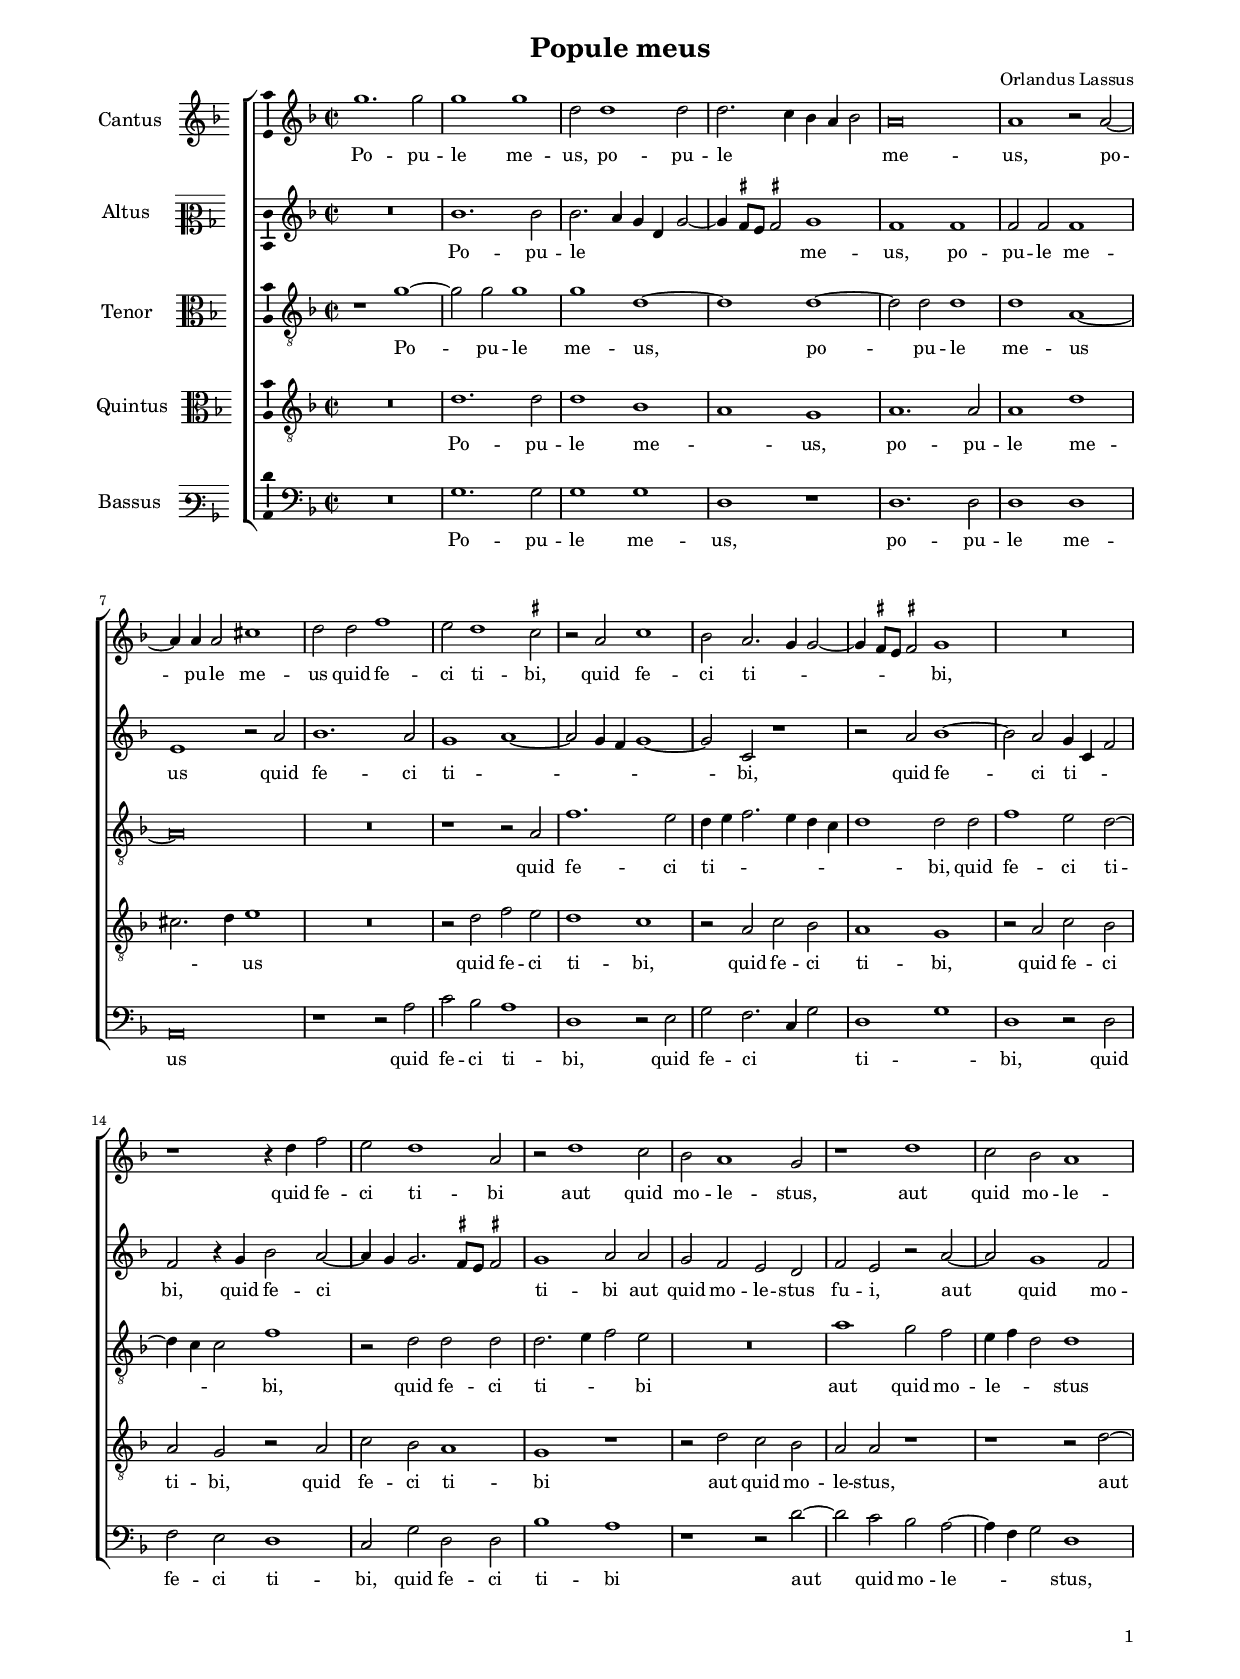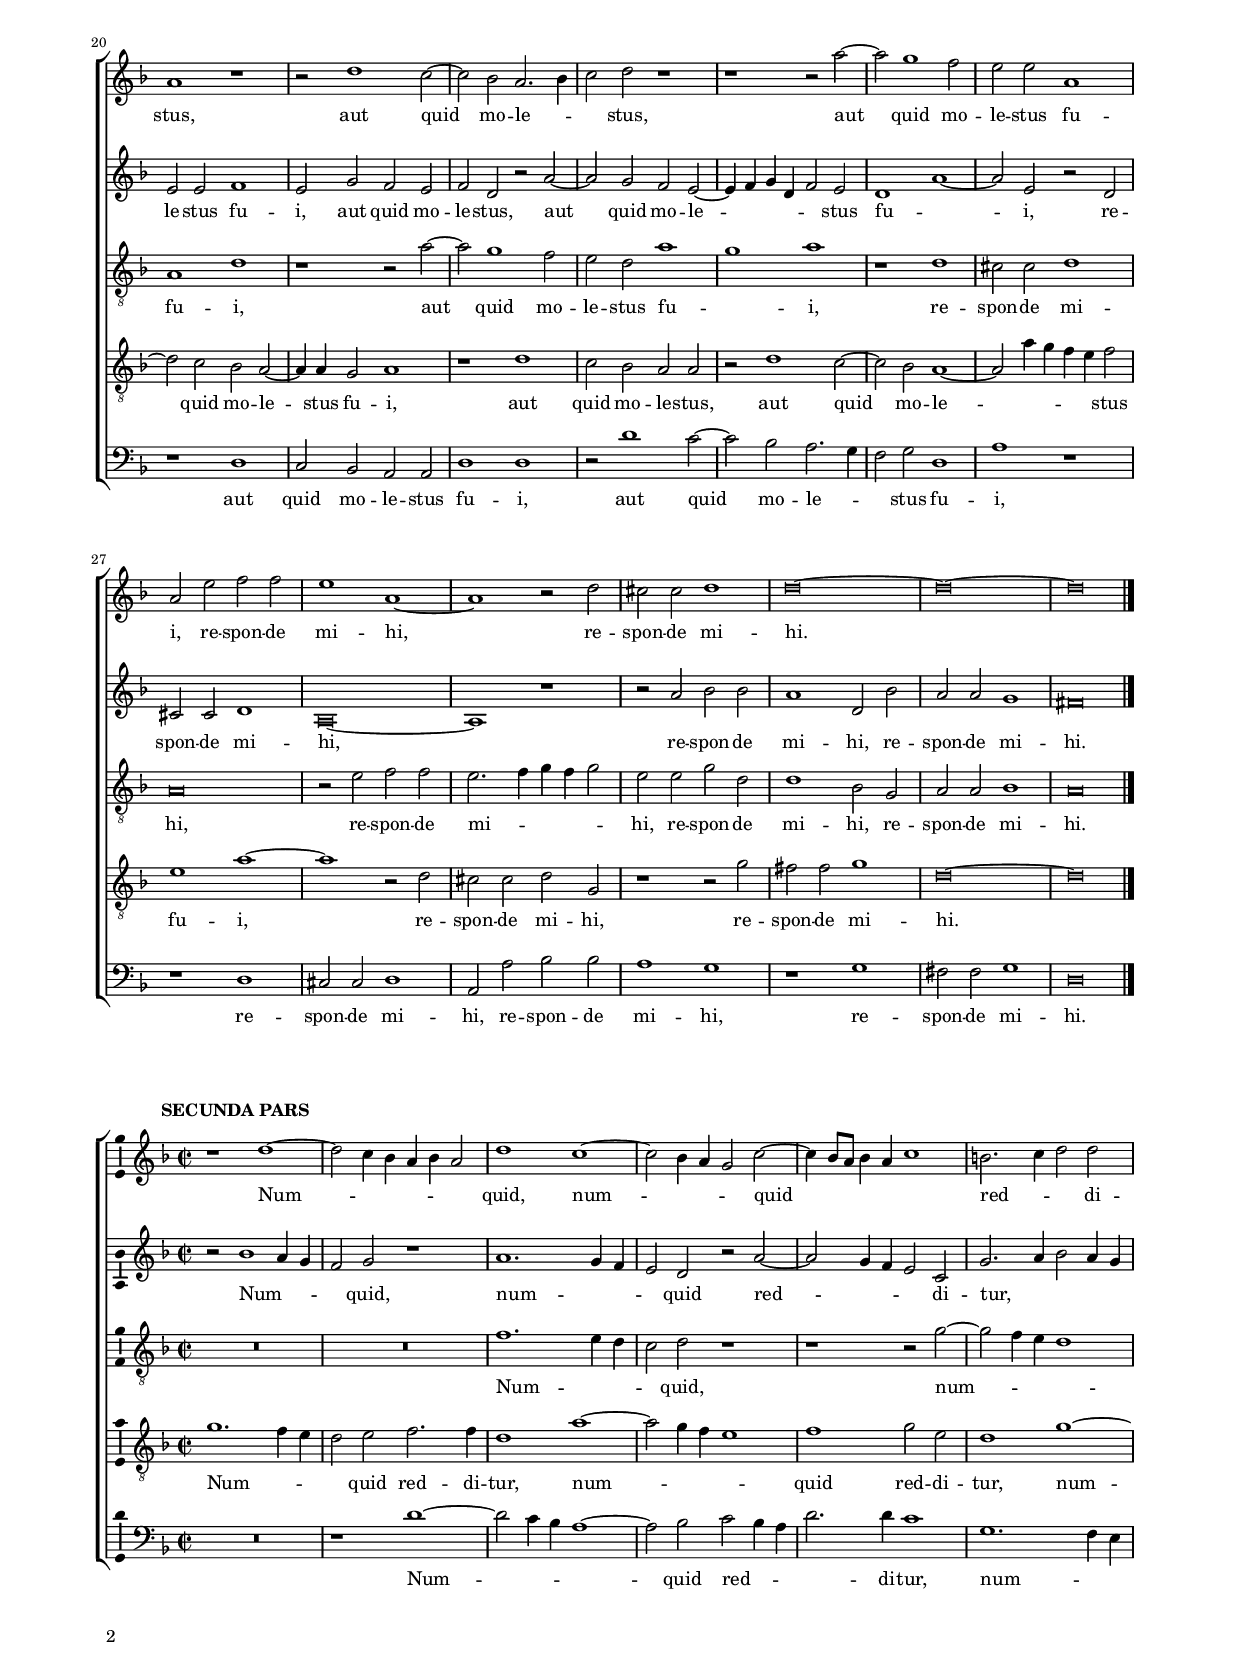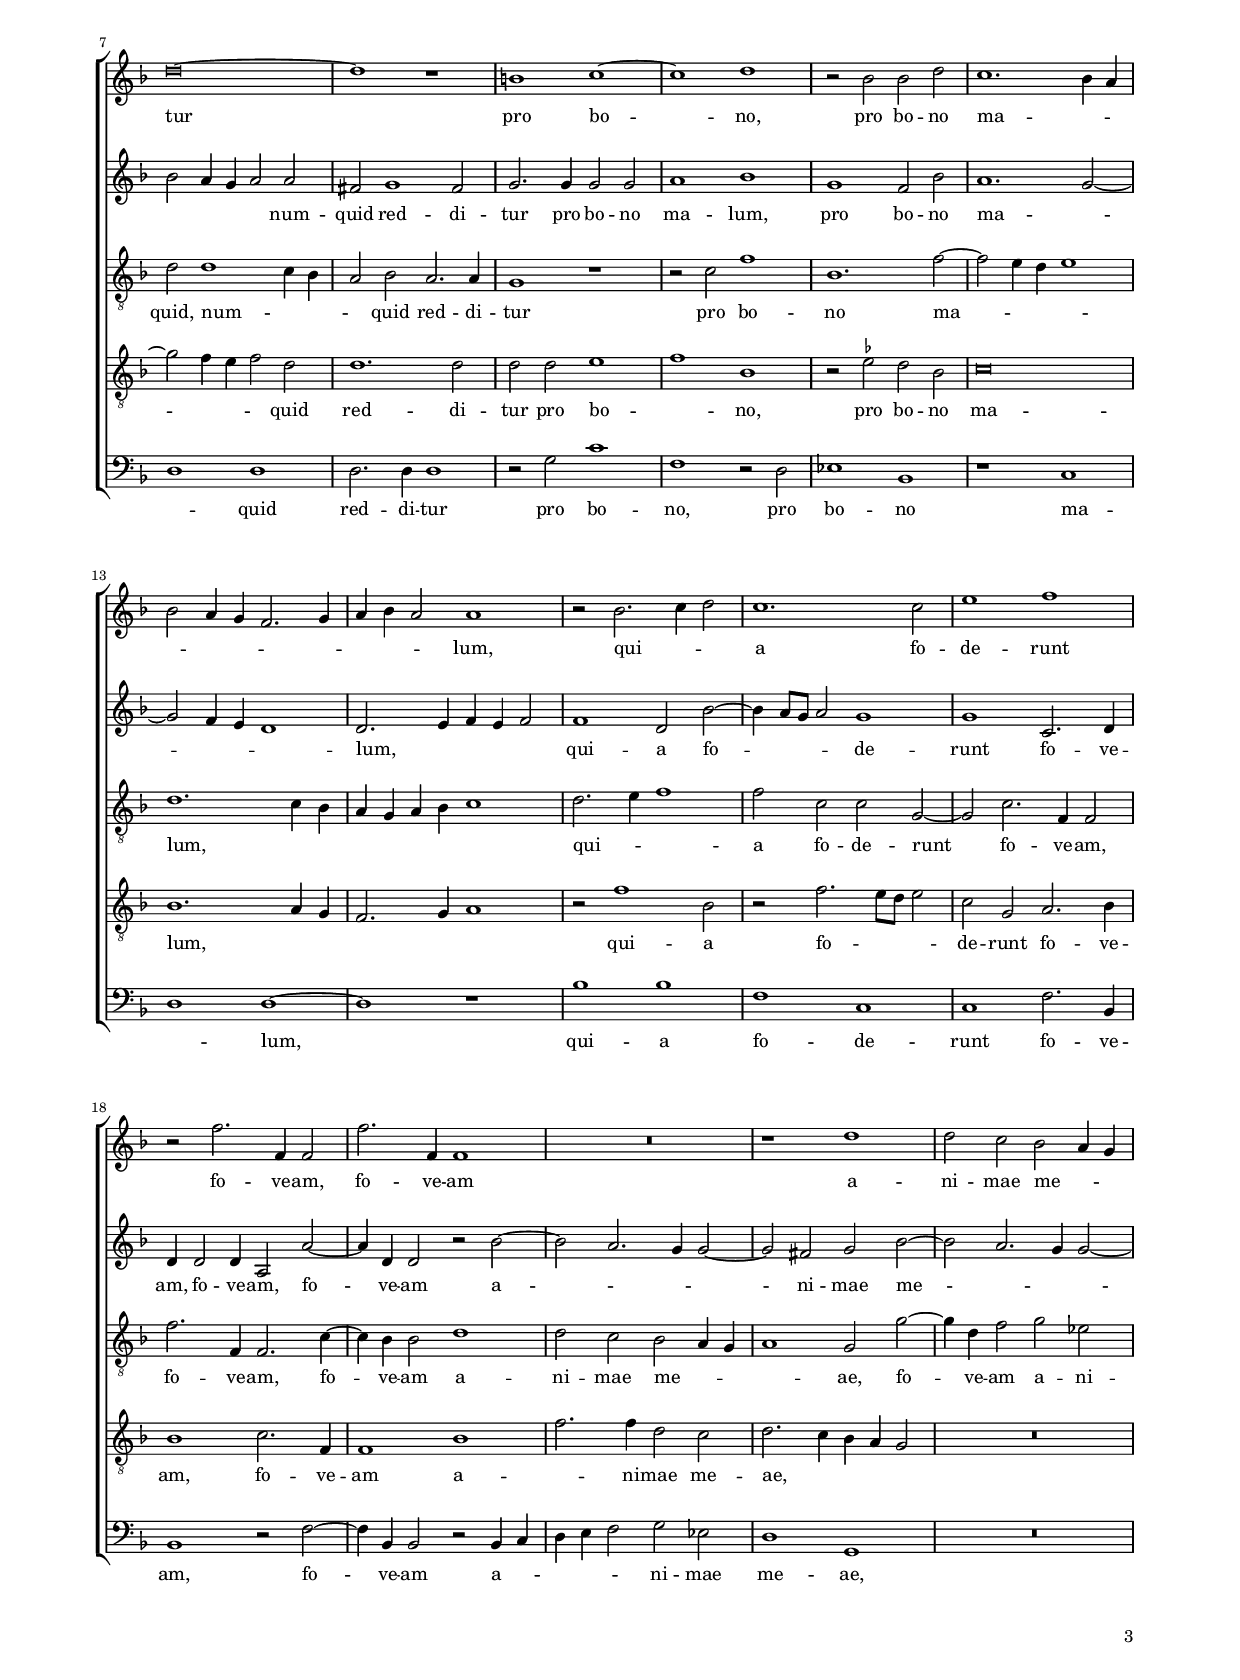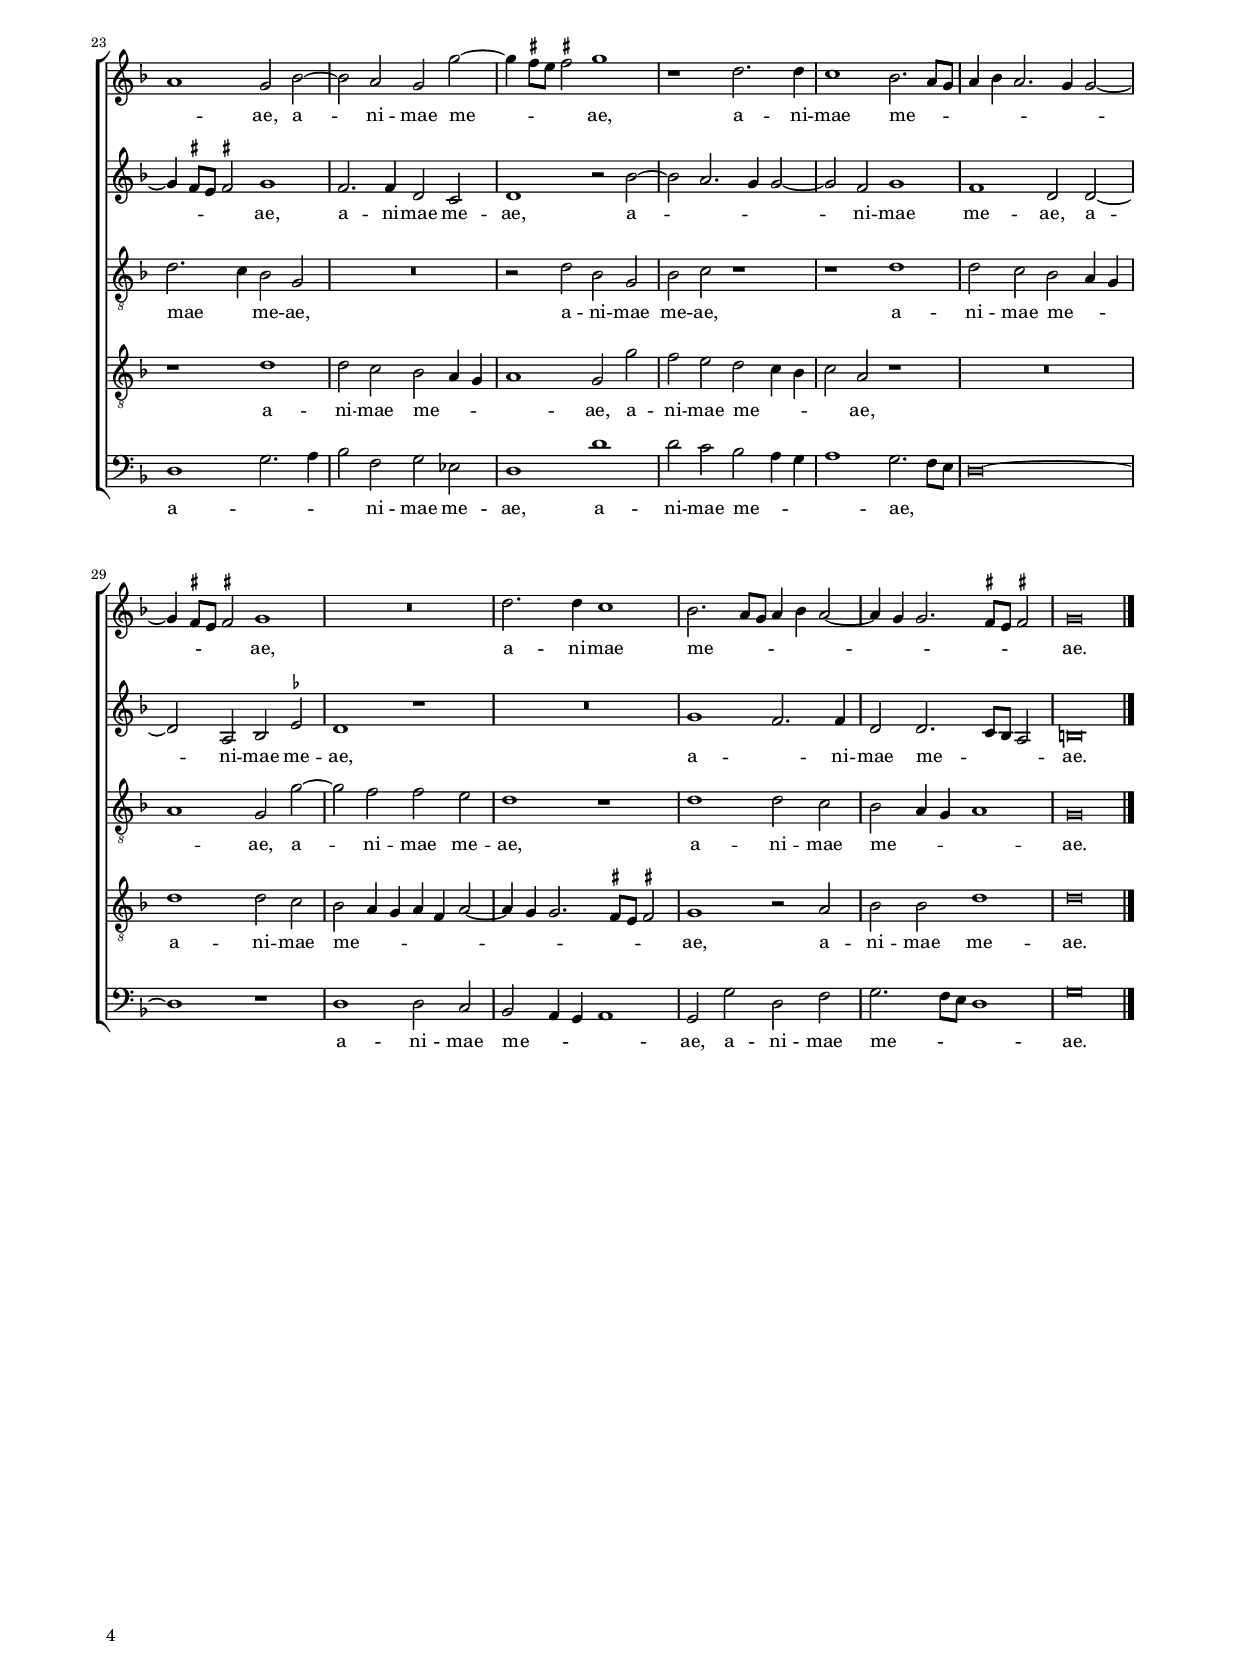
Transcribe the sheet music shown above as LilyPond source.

\header
{
  title="Popule meus"
  composer="Orlandus Lassus"
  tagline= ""
}

\version "2.22.1"
\include "deutsch.ly"
#(set-global-staff-size 15)
#(ly:set-option 'point-and-click #f)

	
global = {
	\key f \major
	\time 2/2 \set Score.measureLength = #(ly:make-moment 2/1)
    \set Score.tempoHideNote = ##t
    \tempo 2 = 85
	\skip 1*2*33 \bar "|."
	}

	ficta = { \once \set suggestAccidentals = ##t }
	
	forget = #(define-music-function (music) (ly:music?) #{
		\accidentalStyle forget
		$music
		\accidentalStyle default
		#})
        
        m = \melisma
        me = \melismaEnd

\paper
	{
	top-margin = 1.5 \cm
	bottom-margin = 0.9 \cm
	left-margin = 1.8 \cm
	right-margin = 1.8 \cm
	ragged-bottom = ##f
	ragged-last-bottom = ##t
	print-page-number = ##f
	score-system-spacing = #'((basic-distance . 16) (minimum-distance . 14) (padding . 5) (strechability . 150))
	system-system-spacing = #'((basic-distance . 16) (minimum-distance . 14) (padding . 5) (strechability . 150))
    oddFooterMarkup=\markup   \fill-line { "" \fromproperty #'page:page-number-string }
    evenFooterMarkup=\markup  \fill-line { \fromproperty #'page:page-number-string "" }
    last-bottom-spacing = #'((basic-distance . 12) (minimum-distance . 7) (padding . 4))
%	systems-per-page = 3
%	min-systems-per-page = 3
	}


incipitcantus = \markup { \score {
	{
	\set Staff.instrumentName = \markup { \fontsize #1 "Cantus" }
	\key f \major
	\clef violin
	s4 \bar ""
	}
	\layout  {
	raggedright = ##t
	indent = 1.6 \cm
	line-width = 2.2\cm
	\context { \Staff \remove Time_signature_engraver }
	}} \hspace #1 }
	

incipitaltus = \markup { \score {
	{
	\set Staff.instrumentName = \markup { \fontsize #1 "Altus" }
	\key f \major
	\clef mezzosoprano
	s4 \bar ""
	}
	\layout  {
	raggedright = ##t
	indent = 1.6 \cm
	line-width = 2.2\cm
	\context { \Staff \remove Time_signature_engraver }
	}} \hspace #1 }


incipittenor = \markup { \score {
	{
	\set Staff.instrumentName = \markup { \fontsize #1 "Tenor" }
	\key f \major
	\clef alto
	s4 \bar ""
	}
	\layout  {
	raggedright = ##t
	indent = 1.6 \cm
	line-width = 2.2\cm
	\context { \Staff \remove Time_signature_engraver }
	}} \hspace #1 }
      
      
incipitquintus = \markup { \score {
	{
	\set Staff.instrumentName = \markup { \fontsize #1 "Quintus" }
	\key f \major
	\clef alto
	s4 \bar ""
	}
	\layout  {
	raggedright = ##t
	indent = 1.6 \cm
	line-width = 2.2\cm
        \context { \Staff \remove Time_signature_engraver }
	}} \hspace #1 }
      
      
incipitbassus = \markup { \score {
	{
	\set Staff.instrumentName = \markup { \fontsize #1 "Bassus" }
	\key f \major
	\clef varbaritone
	s4 \bar ""
	}
	\layout  {
	raggedright = ##t
	indent = 1.6 \cm
	line-width = 2.2\cm
	\context { \Staff \remove Time_signature_engraver }
	}} \hspace #1 }


cantus =  \relative c''
	{
	g'1. g2
	g1 g
	d2 d1 d2
	d2. \m c4 b a b2 \me
%5
	a\breve |
	a1 r2 a~
	a4 a a2 cis1
	d2 d f1
	e2 d1 \ficta cis2
%10
	r2 a c1 |
	b2 a2. \m g4 g2~
	g4 \ficta fis8 e \ficta fis!2 \me g1
	R\breve
	r1 r4 d' f2
%15
	e2 d1 a2 |
	r2 d1 c2
	b2 a1 g2
	r1 d'
	c2 b a1
%20
	a1 r |
	r2 d1 c2~
	c2 b a2. \m b4
	c2 \me d r1
	r1 r2 a'~
%25
	a2 g1 f2 |
	e2 e a,1
	a2 e' f f
	e1 a,~
	a1 r2 d
%30
	cis2 cis d1
	d\breve~
	d\breve~
	d\breve
	}
	

altus =  \relative c'
	{
	R\breve
	b'1. b2
	b2. \m a4 g d g2~
	g4 \ficta fis8 e \ficta fis!2 \me g1
%5
	f1 f |
	f2 f f1
	e1 r2 a
	b1. a2
	g1 \m a~
%10
	a2 g4 f g1~ |
	g2 \me c, r1
	r2 a' b1~
	b2 a g4 \m c, f2 \me
	f2 r4 g b2 a~
%15
	a4 \m g g2. \ficta fis8 e \ficta fis!2 \me |
	g1 a2 a
	g2 f e d
	f2 e r a~
	a2 g1 f2
%20
	e2 e f1 |
	e2 g f e
	f2 d r a'~
	a2 g f e~
	e4 \m f g d f2 \me e
%25
	d1 \m a'~ |
	a2 \me e r d
	cis2 cis d1
	a\breve~
	a1 r
%30
	r2 a' b b
	a1 d,2 b'
	a2 a g1
	fis\breve
	}


tenor =  \relative c'
	{
	r1 g'~
	g2 g g1
	g1 d~
	d1 d~
%5
	d2 d d1 |
	d1 a~
	a\breve
	R\breve
	r1 r2 a
%10
	f'1. e2 |
	d4 \m e f2. e4 d c |
	d1 \me d2 d
	f1 e2 d~
	d4 \m c c2 \me f1
%15
	r2 d d d |
	d2. \m e4 f2 \me e
	R\breve
	a1 g2 f
	e4 \m f d2 \me d1
%20
	a1 d |
	r1 r2 a'~
	a2 g1 f2
	e2 d a'1 \m
	g1 \me a
%25
	r1 d, |
	cis2 cis d1
	a\breve
	r2 e' f f
	e2. \m f4 g f g2 \me
%30
	e2 e g d |
	d1 b2 g
	a2 a b1
	a\breve
	}

	
quintus  =  \relative c'
	{
	R\breve
	d1. d2
	d1 b \m
	a1 \me g
%5
	a1. a2
	a1 d \m
	cis2. d4 \me e1
	R\breve
	r2 d f e
%10
	d1 c |
	r2 a c b
	a1 g
	r2 a c b
	a2 g r a
%15
	c2 b a1 |
	g1 r
	r2 d' c b
	a2 a r1
	r1 r2 d~
%20
	d2 c b a~ |
	a4 a g2 a1
	r1 d
	c2 b a a
	r2 d1 c2~
%25
	c2 b a1~
	a2 \m a'4 g f e \me f2 
	e1 a~
	a1 r2 d,
	cis2 cis d g,
%30
	r1 r2 g'
	fis2 fis g1
	d\breve~
	d\breve
	}


bassus  =  \relative c
	{
	R\breve
	g'1. g2
	g1 g
	d1 r
%5
	d1. d2 |
	d1 d
	a\breve
	r1 r2 a'
	c2 b a1
%10
	d,1 r2 e |
	g2 f2. \m c4 g'2 \me
	d1 \m g \me
	d1 r2 d
	f2 e d1
%15
	c2 g' d d |
	b'1 a
	r1 r2 d~
	d2 c b a~
	a4 \m f g2 \me d1
%20
	r1 d |
	c2 b a a
	d1 d
	r2 d'1 c2~
	c2 b a2. \m g4
%25
	f2 \me g d1 |
	a'1 r
	r1 d,
	cis2 cis d1
	a2 a' b b
%30
	a1 g |
	r1 g
	fis2 fis g1
	d\breve |
	}
	
lyricscantus = \lyricmode {
	Po -- pu -- le me -- us,
	po -- pu -- le me -- us,
	po -- pu -- le me -- us
	quid fe -- ci ti -- bi,
	quid fe -- ci ti -- bi,
	quid fe -- ci ti -- bi
	aut quid mo -- le -- stus,
	aut quid mo -- le -- stus,
	aut quid mo -- le -- stus,
	aut quid mo -- le -- stus fu -- i,
	re -- spon -- de mi -- hi,
	re -- spon -- de mi -- hi.
	}

	
lyricsaltus = \lyricmode {
	Po -- pu -- le me -- us,
	po -- pu -- le me -- us
	quid fe -- ci ti -- bi,
	quid fe -- ci ti -- bi,
	quid fe -- ci ti -- bi
	aut quid mo -- le -- stus fu -- i,
	aut quid mo -- le -- stus fu -- i,
	aut quid mo -- le -- stus,
	aut quid mo -- le -- stus fu -- i,
	re -- spon -- de mi -- hi,
	re -- spon -- de mi -- hi,
	re -- spon -- de mi -- hi.
	}
	

lyricstenor = \lyricmode {
	Po -- pu -- le me -- us,
	po -- pu -- le me -- us
	quid fe -- ci ti -- bi,
	quid fe -- ci ti -- bi,
	quid fe -- ci ti -- bi
	aut quid mo -- le -- stus fu -- i,
	aut quid mo -- le -- stus fu -- i,
	re -- spon -- de mi -- hi,
	re -- spon -- de mi -- hi,
	re -- spon -- de mi -- hi,
	re -- spon -- de mi -- hi.
	}

	
lyricsquintus = \lyricmode {
	Po -- pu -- le me -- us,
	po -- pu -- le me -- us
	quid fe -- ci ti -- bi,
	quid fe -- ci ti -- bi,
	quid fe -- ci ti -- bi,
	quid fe -- ci ti -- bi
	aut quid mo -- le -- stus,
	aut quid mo -- le -- stus fu -- i,
	aut quid mo -- le -- stus,
	aut quid mo -- le -- stus fu -- i,
	re -- spon -- de mi -- hi,
	re -- spon -- de mi -- hi.
	}
	
	
lyricsbassus = \lyricmode {
	Po -- pu -- le me -- us,
	po -- pu -- le me -- us
	quid fe -- ci ti -- bi,
	quid fe -- ci ti -- bi,
	quid fe -- ci ti -- bi,
	quid fe -- ci ti -- bi
	aut quid mo -- le -- stus,
	aut quid mo -- le -- stus fu -- i,
	aut quid mo -- le -- stus fu -- i,
	re -- spon -- de mi -- hi,
	re -- spon -- de mi -- hi,
	re -- spon -- de mi -- hi.
	}
	

\score
{  
    \transpose c c {
	\new ChoirStaff \with { \override StaffGrouper.staff-staff-spacing.basic-distance = #12 }
	<<
	
	\new Staff <<\global
	\new Voice="v1" {
		\set Staff.instrumentName=\incipitcantus
		\set Staff.midiInstrument = "reed organ"
		\clef "treble"
		\cantus }
	\new Lyrics \lyricsto "v1" {\lyricscantus }
	>>
	
	
	\new Staff << \global
	\new Voice="v2" {
		\set Staff.instrumentName=\incipitaltus
		\set Staff.midiInstrument = "reed organ"
		\clef "treble" 
		\altus}
	\new Lyrics \lyricsto "v2" {\lyricsaltus }
	>>

	
	\new Staff <<\global
	\new Voice="v3" {
		\set Staff.instrumentName=\incipittenor
		\set Staff.midiInstrument = "reed organ"
		\clef "G_8"
		\tenor }
	\new Lyrics \lyricsto "v3" {\lyricstenor }
	>>
	
	
	\new Staff << \global
	\new Voice="v5" {
		\set Staff.instrumentName=\incipitquintus
		\set Staff.midiInstrument = "reed organ"
		\clef "G_8"
		\quintus}
	\new Lyrics \lyricsto "v5" {\lyricsquintus }
	>>
	
	
	\new Staff <<\global
	\new Voice="v4" {
		\set Staff.instrumentName=\incipitbassus
		\set Staff.midiInstrument = "reed organ"
		\clef "bass" 
		\bassus }
	\new Lyrics \lyricsto "v4" {\lyricsbassus}
	>>
	
	>>
    } % transpose
		
	\layout
	{
	indent = 2.5 \cm
	\context { \Staff \override TimeSignature.break-visibility = #end-of-line-invisible }
%	\context { \Staff \override InstrumentName.X-offset = #'-25 }
	\context { \Staff \consists "Ambitus_engraver" }
	\context { \Score \override BarNumber.padding = #2 }
	\context { \Voice \override NoteHead.style = #'baroque }
	}
	

\midi
	{
	}
	
}

%%%%%%%%%%%%%%%%%%%%  PARS SECUNDA


global = {
	\key f \major
	\time 2/2 \set Score.measureLength = #(ly:make-moment 2/1)
    \set Score.tempoHideNote = ##t
    \tempo 2 = 85
	\skip 1*2*34 \bar "|."
	}

	
cantus =  \relative c''
	{
	r1 d~
	d2 \m c4 b a b a2 \me
	d1 c1~
	c2 \m b4 a g2 \me c~
%5
	c4 \m b8 a b4 a c1 \me |
	h2. \m c4 d2 \me d
	d\breve~
	d1 r
	h1 c~
%10
	c1 d |
	r2 b b d
	c1. \m b4 a
	b2 a4 g f2. g4
	a4 b a2 \me a1
%15
	r2 b2. \m c4 d2 \me |
	c1. c2
	e1 f
	r2 f2. f,4 f2
	f'2. f,4 f1
%20
	R\breve |
	r1 d'
	d2 c b \m a4 g
	a1 \me g2 b~
	b2 a g g'~
%25
	g4 \m \ficta fis8 e \ficta fis!2 \me g1 |
	r1 d2. d4
	c1 b2. \m a8 g
	a4 b a2. g4 g2~
	g4 \ficta fis8 e \ficta fis!2 \me g1
%30
	R\breve |
	d'2. d4 c1
	b2. \m a8 g a4 b a2~
	a4 g g2. \ficta fis8 e \ficta fis!2 \me
	g\breve |
%35
	}
	

altus =  \relative c'
	{
	r2 b'1 \m a4 g
	f2 \me g r1
	a1. \m g4 f
	e2 \me d r a'~
%5
	a2 \m g4 f e2 \me c |
	g'2. \m a4 b2 a4 g
	b2 a4 g a2 \me a
	fis2 g1 fis2
	g2. g4 g2 g
%10
	a1 b |
	g1 f2 b
	a1. \m g2~
	g2 f4 e d1 \me
	d2. \m e4 f e f2 \me
%15
	f1 d2 b'~ |
	b4 \m a8 g a2 \me g1
	g1 c,2. d4
	d4 d2 d4 a2 a'~
	a4 d, d2 r2 b'~
%20
	b2 \m a2. g4 g2~ |
	g2 \me fis g b~
	b2 \m a2. g4 g2~
	g4 \ficta fis8 e \ficta fis!2 \me g1
	f2. f4 d2 c
%25
	d1 r2 b'~ |
	b2 \m a2. g4 g2~
	g2 \me f g1
	f1 d2 d2~
	d2 a b \ficta es
%30
	d1 r
	R\breve
	g1 \m f2. \me f4
	d2 d2. \m c8 b a2 \me
	h\breve
	}
	


tenor =  \relative c'
	{
	R\breve
	R\breve
	f1. \m e4 d
	c2 \me d r1
%5
	r1 r2 g~ |
	g2 \m f4 e d1 \me
	d2 d1 \m c4 b
	a2 \me b a2. a4
	g1 r
%10
	r2 c f1 |
	b,1. f'2~
	f2 \m e4 d e1 \me
	d1. \m c4 b
	a4 g a b c1 \me
%15
	d2. \m e4 f1 \me |
	f2 c c g~
	g2 c2. f,4 f2
	f'2. f,4 f2. c'4~
	c4 b b2 d1
%20
	d2 c b \m a4 g |
	a1 \me g2 g'2~
	g4 d f2 g es
	d2. \m c4 \me b2 g
	R\breve
%25
	r2 d' b g |
	b2 c r1
	r1 d1
	d2 c b \m a4 g
	a1 \me g2 g'~
%30
	g2 f f e |
	d1 r
	d1 d2 c
	b2 \m a4 g a1 \me
	g\breve |
	}

	
quintus  =  \relative c'
	{
	g'1. \m f4 e
	d2 \me e f2. f4
	d1 a'~
	a2 \m g4 f e1 \me
%5
	f1 g2 e |
	d1 g~
	g2 \m f4 e f2 \me d
	d1. d2
	d2 d e1 \m
%10
	f1 \me b, |
	r2 \ficta es d b
	c\breve
	b1. \m a4 g
	f2. g4 a1 \me
%15
	r2 f'1 b,2 |
	r2 f'2. \m e8 d e2 \me
	c2 g a2. b4
	b1 c2. f,4
	f1 b \m
%20
	f'2. \me f4 d2 c |
	d2. \m c4 b a g2 \me
	R\breve
	r1 d'
	d2 c b \m a4 g
%25
	a1 \me g2 g' |
	f2 e d \m c4 b
	c2 \me a r1
	R\breve
	d1 d2 c
%30
	b2 \m a4 g a f a2~
	a4 g g2. \ficta fis8 e \ficta fis!2 \me
	g1 r2 a
	b2 b d1
	d\breve
%35
	}


bassus  =  \relative c
	{
	R\breve
	r1 d'~
	d2 \m c4 b a1~
	a2 \me b c \m b4 a
%5
	d2. \me d4 c1 |
	g1. \m f4 e
	d1 \me d
	d2. d4 d1
	r2 g c1
%10
	f,1 r2 d |
	es1 b
	r1 c \m
	d1 \me d~
	d1 r
%15
	b'1 b |
	f1 c
	c1 f2. b,4
	b1 r2 f'~
	f4 b, b2 r2 b4 \m c
%20
	d4 e f2 \me g es |
	d1 g,
	R\breve
	d'1 \m g2. a4
	b2 \me f g es
%25
	d1 d' |
	d2 c b \m a4 g
	a1 \me g2. \m f8 e
	d\breve~
	d1 \me r
%30
	d1 d2 c |
	b2 \m a4 g a1 \me
	g2 g' d f
	g2. \m f8 e d1 \me
	g\breve |
	}
	
lyricscantus = \lyricmode {
	Num -- quid,
	num -- quid
	red -- di -- tur pro bo -- no,
	pro bo -- no
	ma -- lum,
	qui -- a fo -- de -- runt fo -- ve -- am,
	fo -- ve -- am
	a -- ni -- mae me -- ae,
	a -- ni -- mae me -- ae,
	a -- ni -- mae me -- ae,
	a -- ni -- mae me -- ae.
	}


lyricsaltus = \lyricmode {
	Num -- quid,
	num -- quid
	red -- di -- tur,
	num -- quid red -- di -- tur
	pro bo -- no ma -- lum,
	pro bo -- no ma -- lum,
	qui -- a fo -- de -- runt fo -- ve -- am,
	fo -- ve -- am,
	fo -- ve -- am
	a -- ni -- mae me -- ae,
	a -- ni -- mae me -- ae,
	a -- ni -- mae me -- ae,
	a -- ni -- mae me -- ae,
	a -- ni -- mae me -- ae.
	}
	

lyricstenor = \lyricmode {
	Num -- quid,
	num -- quid,
	num -- quid red -- di -- tur pro bo -- no ma -- lum,
	qui -- a fo -- de -- runt fo -- ve -- am,
	fo -- ve -- am,
	fo -- ve -- am
	a -- ni -- mae me -- ae,
	fo -- ve -- am a -- ni -- mae me -- ae,
	a -- ni -- mae me -- ae,
	a -- ni -- mae me -- ae,
	a -- ni -- mae me -- ae,
	a -- ni -- mae me -- ae.
	}

	
lyricsquintus = \lyricmode {
	Num -- quid red -- di -- tur,
	num -- quid red -- di -- tur,
	num -- quid red -- di -- tur pro bo -- no,
	pro bo -- no
	ma -- lum,
	qui -- a fo -- de -- runt fo -- ve -- am,
	fo -- ve -- am
	a -- ni -- mae me -- ae,
	a -- ni -- mae me -- ae,
	a -- ni -- mae me -- ae,
	a -- ni -- mae me -- ae,
	a -- ni -- mae me -- ae.
	}
	
	
lyricsbassus = \lyricmode {
	Num -- quid red -- di -- tur,
	num -- quid red -- di -- tur pro bo -- no,
	pro bo -- no
	ma -- lum,
	qui -- a fo -- de -- runt fo -- ve -- am,
	fo -- ve -- am
	a -- ni -- mae me -- ae,
	a -- ni -- mae me -- ae,
	a -- ni -- mae me -- ae,
	a -- ni -- mae me -- ae,
	a -- ni -- mae me -- ae.
	}
	

\score
{  
    \transpose c c {
	\new ChoirStaff \with { \override StaffGrouper.staff-staff-spacing.basic-distance = #12 }
	<<
	
	\new Staff <<\global
	\new Voice="v1" {
		\set Staff.midiInstrument = "reed organ"
		\clef "treble"
		\cantus }
	\new Lyrics \lyricsto "v1" {\lyricscantus }
	>>
	
	
	\new Staff << \global
	\new Voice="v2" {
		\set Staff.midiInstrument = "reed organ"
		\clef "treble" 
		\altus}
	\new Lyrics \lyricsto "v2" {\lyricsaltus }
	>>

	
	\new Staff <<\global
	\new Voice="v3" {
		\set Staff.midiInstrument = "reed organ"
		\clef "G_8"
		\tenor }
	\new Lyrics \lyricsto "v3" {\lyricstenor }
	>>
	
	
	\new Staff << \global
	\new Voice="v5" {
		\set Staff.midiInstrument = "reed organ"
		\clef "G_8"
		\quintus}
	\new Lyrics \lyricsto "v5" {\lyricsquintus }
	>>
	
	
	\new Staff <<\global
	\new Voice="v4" {
		\set Staff.midiInstrument = "reed organ"
		\clef "bass" 
		\bassus }
	\new Lyrics \lyricsto "v4" {\lyricsbassus}
	>>
	
	>>
    } % transpose
		
	\layout
	{
	indent = 0 \cm
	\context { \Staff \override TimeSignature.break-visibility = #end-of-line-invisible }
	\context { \Staff \consists "Ambitus_engraver" }
	\context { \Score \override BarNumber.padding = #2 }
	\context { \Voice \override NoteHead.style = #'baroque }
	}

    \header { piece = \markup { \raise #2 \hspace # 7 \bold "SECUNDA PARS"} }
	
\midi
	{
	}
	
}

% EOF
